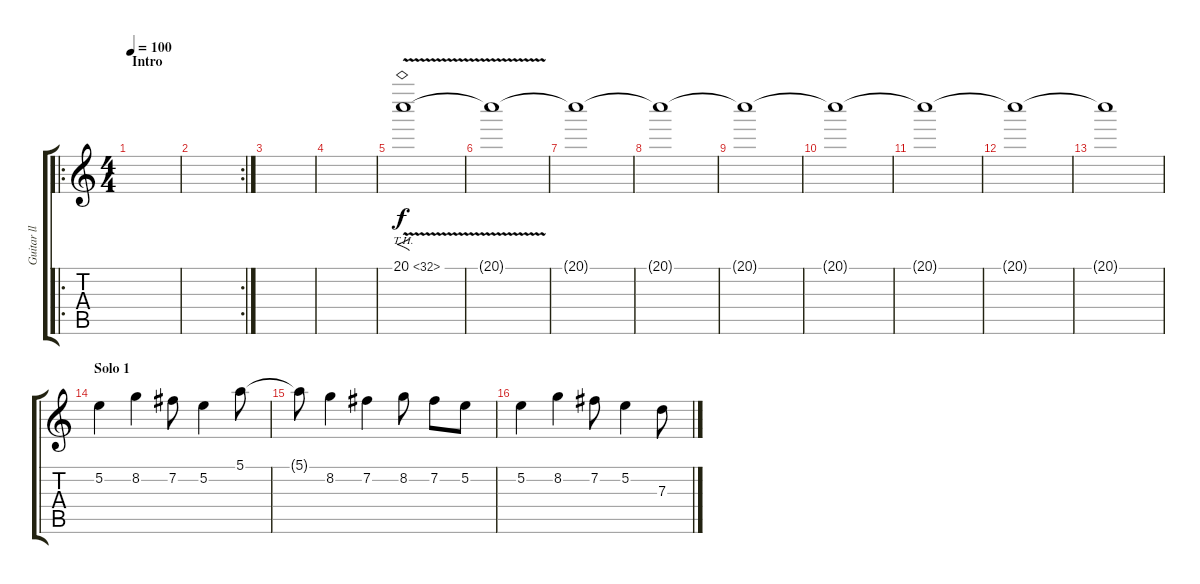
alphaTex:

\track ("Guitar ll" "Guitar ll") {instrument overdrivenguitar}
\staff {score tabs}
\tuning (E4 B3 G3 D3 A2 E2) {hide}
\ro
\ts (4 4)
\section ("" "Intro")
\tempo 100
\clef g2
\ks c
|
\rc 2
|
|
|
20.1{th 12 v}.1{f} |
20.1{t}.1 |
20.1{t}.1 |
20.1{t}.1 |
20.1{t}.1 |
20.1{t}.1 |
20.1{t}.1 |
20.1{t}.1 |
20.1{t}.1 |
\section ("" "Solo 1")
5.2.4 8.2.4 7.2.8 5.2.4 5.1.8 |
5.1{t}.8 8.2.4 7.2.4 8.2.8 7.2.8 5.2.8 |
5.2.4 8.2.4 7.2.8 5.2.4 7.3.8
